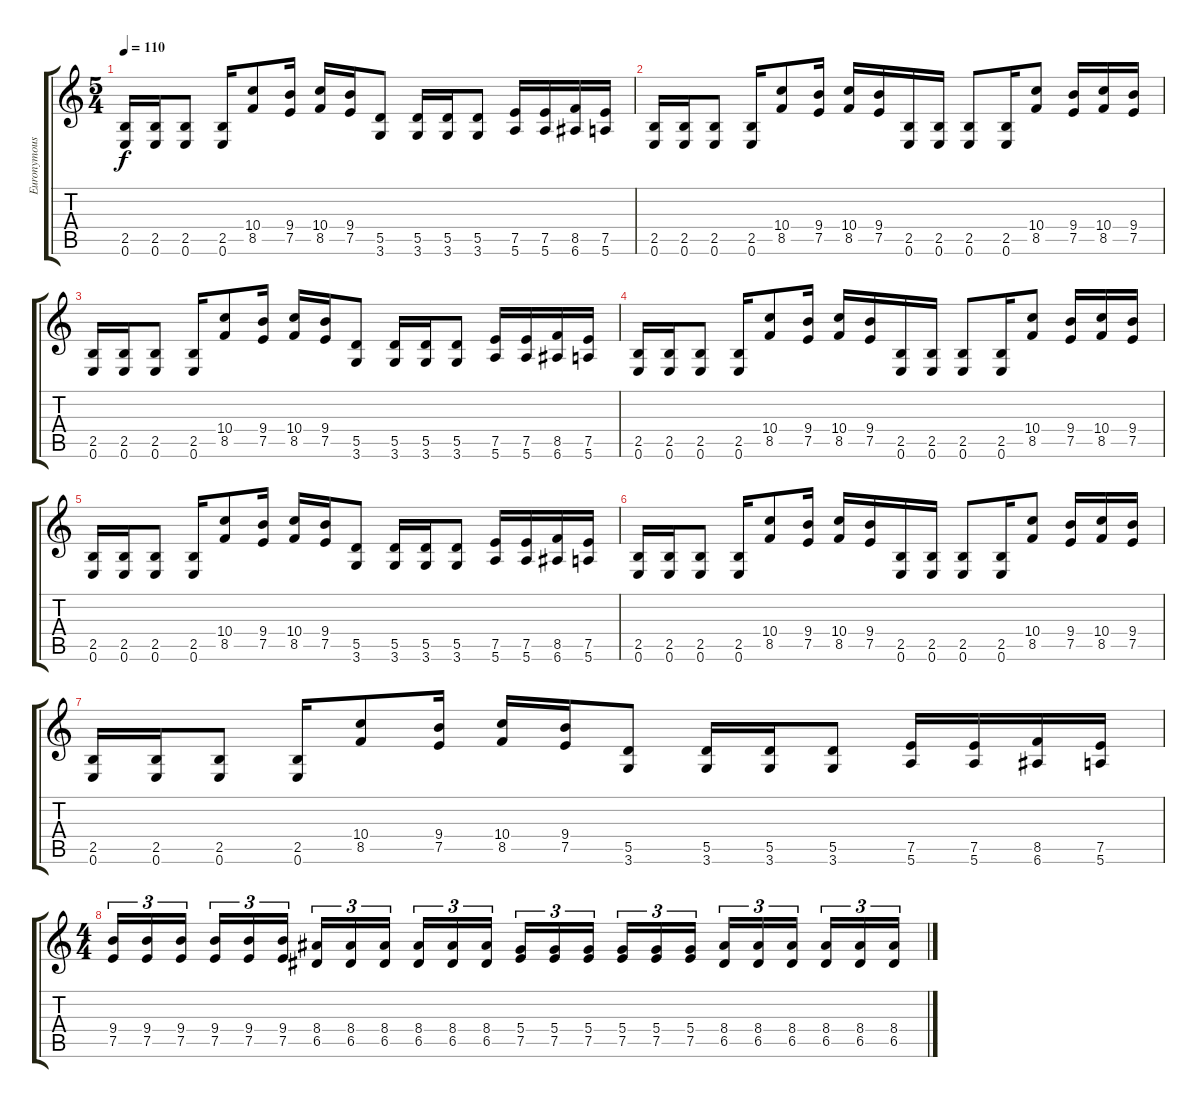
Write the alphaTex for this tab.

\track ("Euronymous" "Euronymous") {instrument distortionguitar}
\staff {score tabs}
\tuning (E4 B3 G3 D3 A2 E2) {hide}
\ts (5 4)
\tempo 110
\clef g2
\ks c
(2.5 0.6).16{dy f} (2.5 0.6).16 (2.5 0.6).8 (2.5 0.6).16 (10.4 8.5).8 (9.4 7.5).16 (10.4 8.5).16 (9.4 7.5).16 (5.5 3.6).8 (5.5 3.6).16 (5.5 3.6).16 (5.5 3.6).8 (7.5 5.6).16 (7.5 5.6).16 (8.5 6.6).16 (7.5 5.6).16 |
(2.5 0.6).16 (2.5 0.6).16 (2.5 0.6).8 (2.5 0.6).16 (10.4 8.5).8 (9.4 7.5).16 (10.4 8.5).16 (9.4 7.5).16 (2.5 0.6).16 (2.5 0.6).16 (2.5 0.6).8 (2.5 0.6).16 (10.4 8.5).8 (9.4 7.5).16 (10.4 8.5).16 (9.4 7.5).16 |
(2.5 0.6).16 (2.5 0.6).16 (2.5 0.6).8 (2.5 0.6).16 (10.4 8.5).8 (9.4 7.5).16 (10.4 8.5).16 (9.4 7.5).16 (5.5 3.6).8 (5.5 3.6).16 (5.5 3.6).16 (5.5 3.6).8 (7.5 5.6).16 (7.5 5.6).16 (8.5 6.6).16 (7.5 5.6).16 |
(2.5 0.6).16 (2.5 0.6).16 (2.5 0.6).8 (2.5 0.6).16 (10.4 8.5).8 (9.4 7.5).16 (10.4 8.5).16 (9.4 7.5).16 (2.5 0.6).16 (2.5 0.6).16 (2.5 0.6).8 (2.5 0.6).16 (10.4 8.5).8 (9.4 7.5).16 (10.4 8.5).16 (9.4 7.5).16 |
(2.5 0.6).16 (2.5 0.6).16 (2.5 0.6).8 (2.5 0.6).16 (10.4 8.5).8 (9.4 7.5).16 (10.4 8.5).16 (9.4 7.5).16 (5.5 3.6).8 (5.5 3.6).16 (5.5 3.6).16 (5.5 3.6).8 (7.5 5.6).16 (7.5 5.6).16 (8.5 6.6).16 (7.5 5.6).16 |
(2.5 0.6).16 (2.5 0.6).16 (2.5 0.6).8 (2.5 0.6).16 (10.4 8.5).8 (9.4 7.5).16 (10.4 8.5).16 (9.4 7.5).16 (2.5 0.6).16 (2.5 0.6).16 (2.5 0.6).8 (2.5 0.6).16 (10.4 8.5).8 (9.4 7.5).16 (10.4 8.5).16 (9.4 7.5).16 |
(2.5 0.6).16 (2.5 0.6).16 (2.5 0.6).8 (2.5 0.6).16 (10.4 8.5).8 (9.4 7.5).16 (10.4 8.5).16 (9.4 7.5).16 (5.5 3.6).8 (5.5 3.6).16 (5.5 3.6).16 (5.5 3.6).8 (7.5 5.6).16 (7.5 5.6).16 (8.5 6.6).16 (7.5 5.6).16 |
\ts (4 4)
(9.4 7.5).16{tu (3 2)} (9.4 7.5).16{tu (3 2)} (9.4 7.5).16{tu (3 2)} (9.4 7.5).16{tu (3 2)} (9.4 7.5).16{tu (3 2)} (9.4 7.5).16{tu (3 2)} (8.4 6.5).16{tu (3 2)} (8.4 6.5).16{tu (3 2)} (8.4 6.5).16{tu (3 2)} (8.4 6.5).16{tu (3 2)} (8.4 6.5).16{tu (3 2)} (8.4 6.5).16{tu (3 2)} (5.4 7.5).16{tu (3 2)} (5.4 7.5).16{tu (3 2)} (5.4 7.5).16{tu (3 2)} (5.4 7.5).16{tu (3 2)} (5.4 7.5).16{tu (3 2)} (5.4 7.5).16{tu (3 2)} (8.4 6.5).16{tu (3 2)} (8.4 6.5).16{tu (3 2)} (8.4 6.5).16{tu (3 2)} (8.4 6.5).16{tu (3 2)} (8.4 6.5).16{tu (3 2)} (8.4 6.5).16{tu (3 2)}
